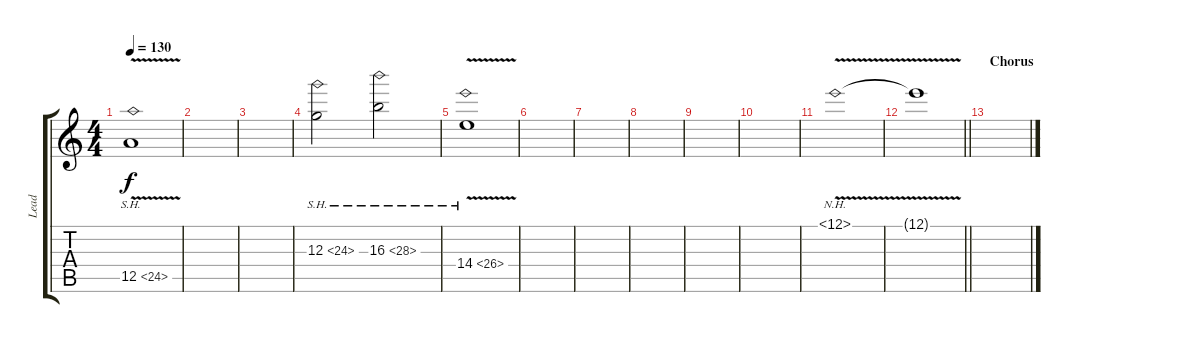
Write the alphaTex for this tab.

\track ("Lead" "Lead") {instrument distortionguitar}
\staff {score tabs}
\tuning (E4 B3 G3 D3 A2 E2) {hide}
\ts (4 4)
\tempo 130
\clef g2
\ks c
12.5{sh 12 v}.1{dy f volume 4} |
|
|
12.3{sh 12}.2{volume 13} 16.3{sh 12}.2 |
14.4{sh 12 v}.1{volume 4} |
|
|
|
|
|
12.1{nh v}.1{volume 13} |
\barLineRight lightlight
12.1{t}.1 |
\section ("" "Chorus")
